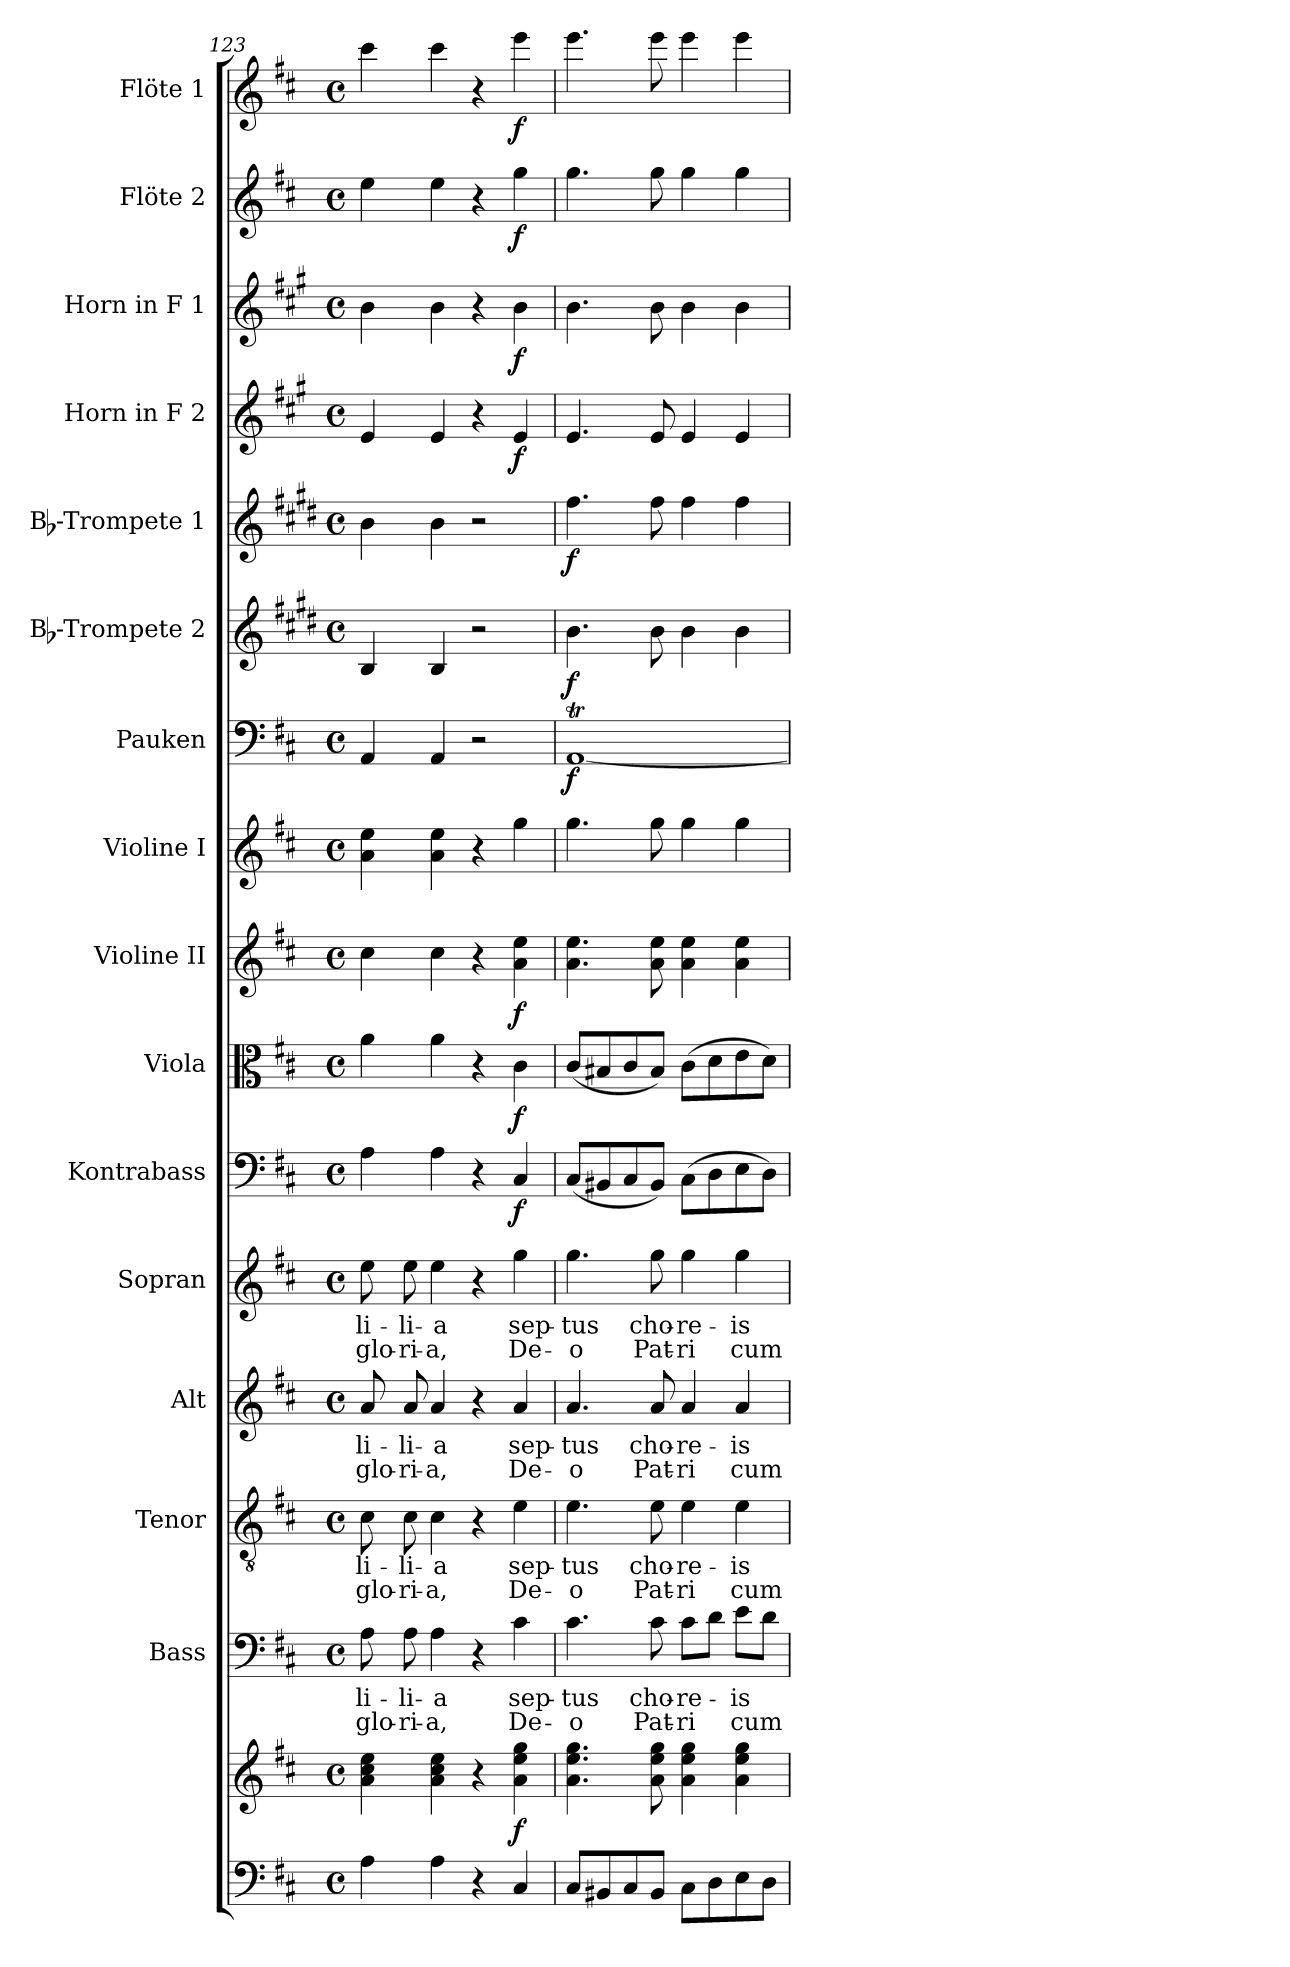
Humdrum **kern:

**kern	**kern	**dynam	**kern	**text	**text	**kern	**text	**text	**kern	**text	**text	**kern	**text	**text	**kern	**dynam	**kern	**dynam	**kern	**dynam	**kern	**kern	**dynam	**kern	**dynam	**kern	**dynam	**kern	**dynam	**kern	**dynam	**kern	**dynam	**kern	**dynam
*part16	*part16	*part16	*part15	*part15	*part15	*part14	*part14	*part14	*part13	*part13	*part13	*part12	*part12	*part12	*part11	*part11	*part10	*part10	*part9	*part9	*part8	*part7	*part7	*part6	*part6	*part5	*part5	*part4	*part4	*part3	*part3	*part2	*part2	*part1	*part1
*staff17	*staff16	*staff16/17	*staff15	*staff15	*staff15	*staff14	*staff14	*staff14	*staff13	*staff13	*staff13	*staff12	*staff12	*staff12	*staff11	*staff11	*staff10	*staff10	*staff9	*staff9	*staff8	*staff7	*staff7	*staff6	*staff6	*staff5	*staff5	*staff4	*staff4	*staff3	*staff3	*staff2	*staff2	*staff1	*staff1
*	*	*	*I"Bass	*	*	*I"Tenor	*	*	*I"Alt	*	*	*I"Sopran	*	*	*I"Kontrabass	*	*I"Viola	*	*I"Violine II	*	*I"Violine I	*I"Pauken	*	*I"Bb-Trompete 2	*	*I"Bb-Trompete 1	*	*I"Horn in F 2	*	*I"Horn in F 1	*	*I"Flöte 2	*	*I"Flöte 1	*
*	*	*	*I'B.	*	*	*I'T.	*	*	*I'A.	*	*	*I'S.	*	*	*I'Kb.	*	*I'Vla.	*	*I'Vl. II	*	*I'Vl. I	*I'Pk.	*	*I'Bb Trp. 2	*	*I'Bb Trp. 1	*	*	*	*	*	*I'Fl. 2	*	*I'Fl. 1	*
*clefF4	*clefG2	*	*clefF4	*	*	*clefGv2	*	*	*clefG2	*	*	*clefG2	*	*	*clefF4	*	*clefC3	*	*clefG2	*	*clefG2	*clefF4	*	*clefG2	*	*clefG2	*	*clefG2	*	*clefG2	*	*clefG2	*	*clefG2	*
*	*	*	*	*	*	*	*	*	*	*	*	*	*	*	*ITrd7c12	*	*	*	*	*	*	*	*	*ITrd1c2	*	*ITrd1c2	*	*ITrd4c7	*	*ITrd4c7	*	*	*	*	*
*k[f#c#]	*k[f#c#]	*	*k[f#c#]	*	*	*k[f#c#]	*	*	*k[f#c#]	*	*	*k[f#c#]	*	*	*k[f#c#]	*	*k[f#c#]	*	*k[f#c#]	*	*k[f#c#]	*k[f#c#]	*	*k[f#c#]	*	*k[f#c#]	*	*k[f#c#]	*	*k[f#c#]	*	*k[f#c#]	*	*k[f#c#]	*
*D:	*D:	*	*D:	*	*	*D:	*	*	*D:	*	*	*D:	*	*	*D:	*	*D:	*	*D:	*	*D:	*D:	*	*D:	*	*D:	*	*D:	*	*D:	*	*D:	*	*D:	*
*M4/4	*M4/4	*	*M4/4	*	*	*M4/4	*	*	*M4/4	*	*	*M4/4	*	*	*M4/4	*	*M4/4	*	*M4/4	*	*M4/4	*M4/4	*	*M4/4	*	*M4/4	*	*M4/4	*	*M4/4	*	*M4/4	*	*M4/4	*
*met(c)	*met(c)	*	*met(c)	*	*	*met(c)	*	*	*met(c)	*	*	*met(c)	*	*	*met(c)	*	*met(c)	*	*met(c)	*	*met(c)	*met(c)	*	*met(c)	*	*met(c)	*	*met(c)	*	*met(c)	*	*met(c)	*	*met(c)	*
=123	=123	=123	=123	=123	=123	=123	=123	=123	=123	=123	=123	=123	=123	=123	=123	=123	=123	=123	=123	=123	=123	=123	=123	=123	=123	=123	=123	=123	=123	=123	=123	=123	=123	=123	=123
!	!	!	!	!LO:LY:b	!LO:LY:b	!	!LO:LY:b	!LO:LY:b	!	!LO:LY:b	!LO:LY:b	!	!LO:LY:b	!LO:LY:b	!	!	!	!	!	!	!	!	!	!	!	!	!	!	!	!	!	!	!	!	!
4A\	4a\ 4cc#\ 4ee\	.	8A\	li-	glo-	8c#\	li-	glo-	8a/	li-	glo-	8ee\	li-	glo-	4AA\	.	4a\	.	4cc#\	.	4a\ 4ee\	4AA/	.	4A/	.	4a\	.	4A/	.	4e\	.	4ee\	.	4ccc#\	.
!	!	!	!	!LO:LY:b	!LO:LY:b	!	!LO:LY:b	!LO:LY:b	!	!LO:LY:b	!LO:LY:b	!	!LO:LY:b	!LO:LY:b	!	!	!	!	!	!	!	!	!	!	!	!	!	!	!	!	!	!	!	!	!
.	.	.	8A\	-li-	-ri-	8c#\	-li-	-ri-	8a/	-li-	-ri-	8ee\	-li-	-ri-	.	.	.	.	.	.	.	.	.	.	.	.	.	.	.	.	.	.	.	.	.
!	!	!	!	!LO:LY:b	!LO:LY:b	!	!LO:LY:b	!LO:LY:b	!	!LO:LY:b	!LO:LY:b	!	!LO:LY:b	!LO:LY:b	!	!	!	!	!	!	!	!	!	!	!	!	!	!	!	!	!	!	!	!	!
4A\	4a\ 4cc#\ 4ee\	.	4A\	-a	-a,	4c#\	-a	-a,	4a/	-a	-a,	4ee\	-a	-a,	4AA\	.	4a\	.	4cc#\	.	4a\ 4ee\	4AA/	.	4A/	.	4a\	.	4A/	.	4e\	.	4ee\	.	4ccc#\	.
4r	4r	.	4r	.	.	4r	.	.	4r	.	.	4r	.	.	4r	.	4r	.	4r	.	4r	2r	.	2r	.	2r	.	4r	.	4r	.	4r	.	4r	.
!	!	!LO:DY:b	!	!LO:LY:b	!LO:LY:b	!	!LO:LY:b	!LO:LY:b	!	!LO:LY:b	!LO:LY:b	!	!LO:LY:b	!LO:LY:b	!	!LO:DY:b	!	!LO:DY:b	!	!LO:DY:b	!	!	!	!	!	!	!	!	!LO:DY:b	!	!LO:DY:b	!	!LO:DY:b	!	!LO:DY:b
4C#/	4a\ 4ee\ 4gg\	f	4c#\	sep-	De-	4e\	sep-	De-	4a/	sep-	De-	4gg\	sep-	De-	4CC#/	f	4c#\	f	4a\ 4ee\	f	4gg\	.	.	.	.	.	.	4A/	f	4e\	f	4gg\	f	4eee\	f
=124	=124	=124	=124	=124	=124	=124	=124	=124	=124	=124	=124	=124	=124	=124	=124	=124	=124	=124	=124	=124	=124	=124	=124	=124	=124	=124	=124	=124	=124	=124	=124	=124	=124	=124	=124
!	!	!	!	!LO:LY:b	!LO:LY:b	!	!LO:LY:b	!LO:LY:b	!	!LO:LY:b	!LO:LY:b	!	!LO:LY:b	!LO:LY:b	!	!	!	!	!	!	!	!	!LO:DY:b	!	!LO:DY:b	!	!LO:DY:b	!	!	!	!	!	!	!	!
8C#/L	4.a\ 4.ee\ 4.gg\	.	4.c#\	-tus	-o	4.e\	-tus	-o	4.a/	-tus	-o	4.gg\	-tus	-o	(<8CC#/L	.	(<8c#/L	.	4.a\ 4.ee\	.	4.gg\	[1AAT	f	4.a\	f	4.ee\	f	4.A/	.	4.e\	.	4.gg\	.	4.eee\	.
8BB#X/	.	.	.	.	.	.	.	.	.	.	.	.	.	.	8BBB#X/	.	8B#X/	.	.	.	.	.	.	.	.	.	.	.	.	.	.	.	.	.	.
8C#/	.	.	.	.	.	.	.	.	.	.	.	.	.	.	8CC#/	.	8c#/	.	.	.	.	.	.	.	.	.	.	.	.	.	.	.	.	.	.
!	!	!	!	!LO:LY:b	!LO:LY:b	!	!LO:LY:b	!LO:LY:b	!	!LO:LY:b	!LO:LY:b	!	!LO:LY:b	!LO:LY:b	!	!	!	!	!	!	!	!	!	!	!	!	!	!	!	!	!	!	!	!	!
8BB#/J	8a\ 8ee\ 8gg\	.	8c#\	cho-	Pat-	8e\	cho-	Pat-	8a/	cho-	Pat-	8gg\	cho-	Pat-	8BBB#/J)	.	8B#/J)	.	8a\ 8ee\	.	8gg\	.	.	8a\	.	8ee\	.	8A/	.	8e\	.	8gg\	.	8eee\	.
!	!	!	!	!LO:LY:b	!LO:LY:b	!	!LO:LY:b	!LO:LY:b	!	!LO:LY:b	!LO:LY:b	!	!LO:LY:b	!LO:LY:b	!	!	!	!	!	!	!	!	!	!	!	!	!	!	!	!	!	!	!	!	!
8C#\L	4a\ 4ee\ 4gg\	.	8c#\L	-re-	-ri	4e\	-re-	-ri	4a/	-re-	-ri	4gg\	-re-	-ri	(>8CC#\L	.	(>8c#\L	.	4a\ 4ee\	.	4gg\	.	.	4a\	.	4ee\	.	4A/	.	4e\	.	4gg\	.	4eee\	.
8D\	.	.	8d\J	.	.	.	.	.	.	.	.	.	.	.	8DD\	.	8d\	.	.	.	.	.	.	.	.	.	.	.	.	.	.	.	.	.	.
!	!	!	!	!LO:LY:b	!LO:LY:b	!	!LO:LY:b	!LO:LY:b	!	!LO:LY:b	!LO:LY:b	!	!LO:LY:b	!LO:LY:b	!	!	!	!	!	!	!	!	!	!	!	!	!	!	!	!	!	!	!	!	!
8E\	4a\ 4ee\ 4gg\	.	8e\L	-is	cum	4e\	-is	cum	4a/	-is	cum	4gg\	-is	cum	8EE\	.	8e\	.	4a\ 4ee\	.	4gg\	.	.	4a\	.	4ee\	.	4A/	.	4e\	.	4gg\	.	4eee\	.
8D\J	.	.	8d\J	.	.	.	.	.	.	.	.	.	.	.	8DD\J)	.	8d\J)	.	.	.	.	.	.	.	.	.	.	.	.	.	.	.	.	.	.
=	=	=	=	=	=	=	=	=	=	=	=	=	=	=	=	=	=	=	=	=	=	=	=	=	=	=	=	=	=	=	=	=	=	=	=
*-	*-	*-	*-	*-	*-	*-	*-	*-	*-	*-	*-	*-	*-	*-	*-	*-	*-	*-	*-	*-	*-	*-	*-	*-	*-	*-	*-	*-	*-	*-	*-	*-	*-	*-	*-
